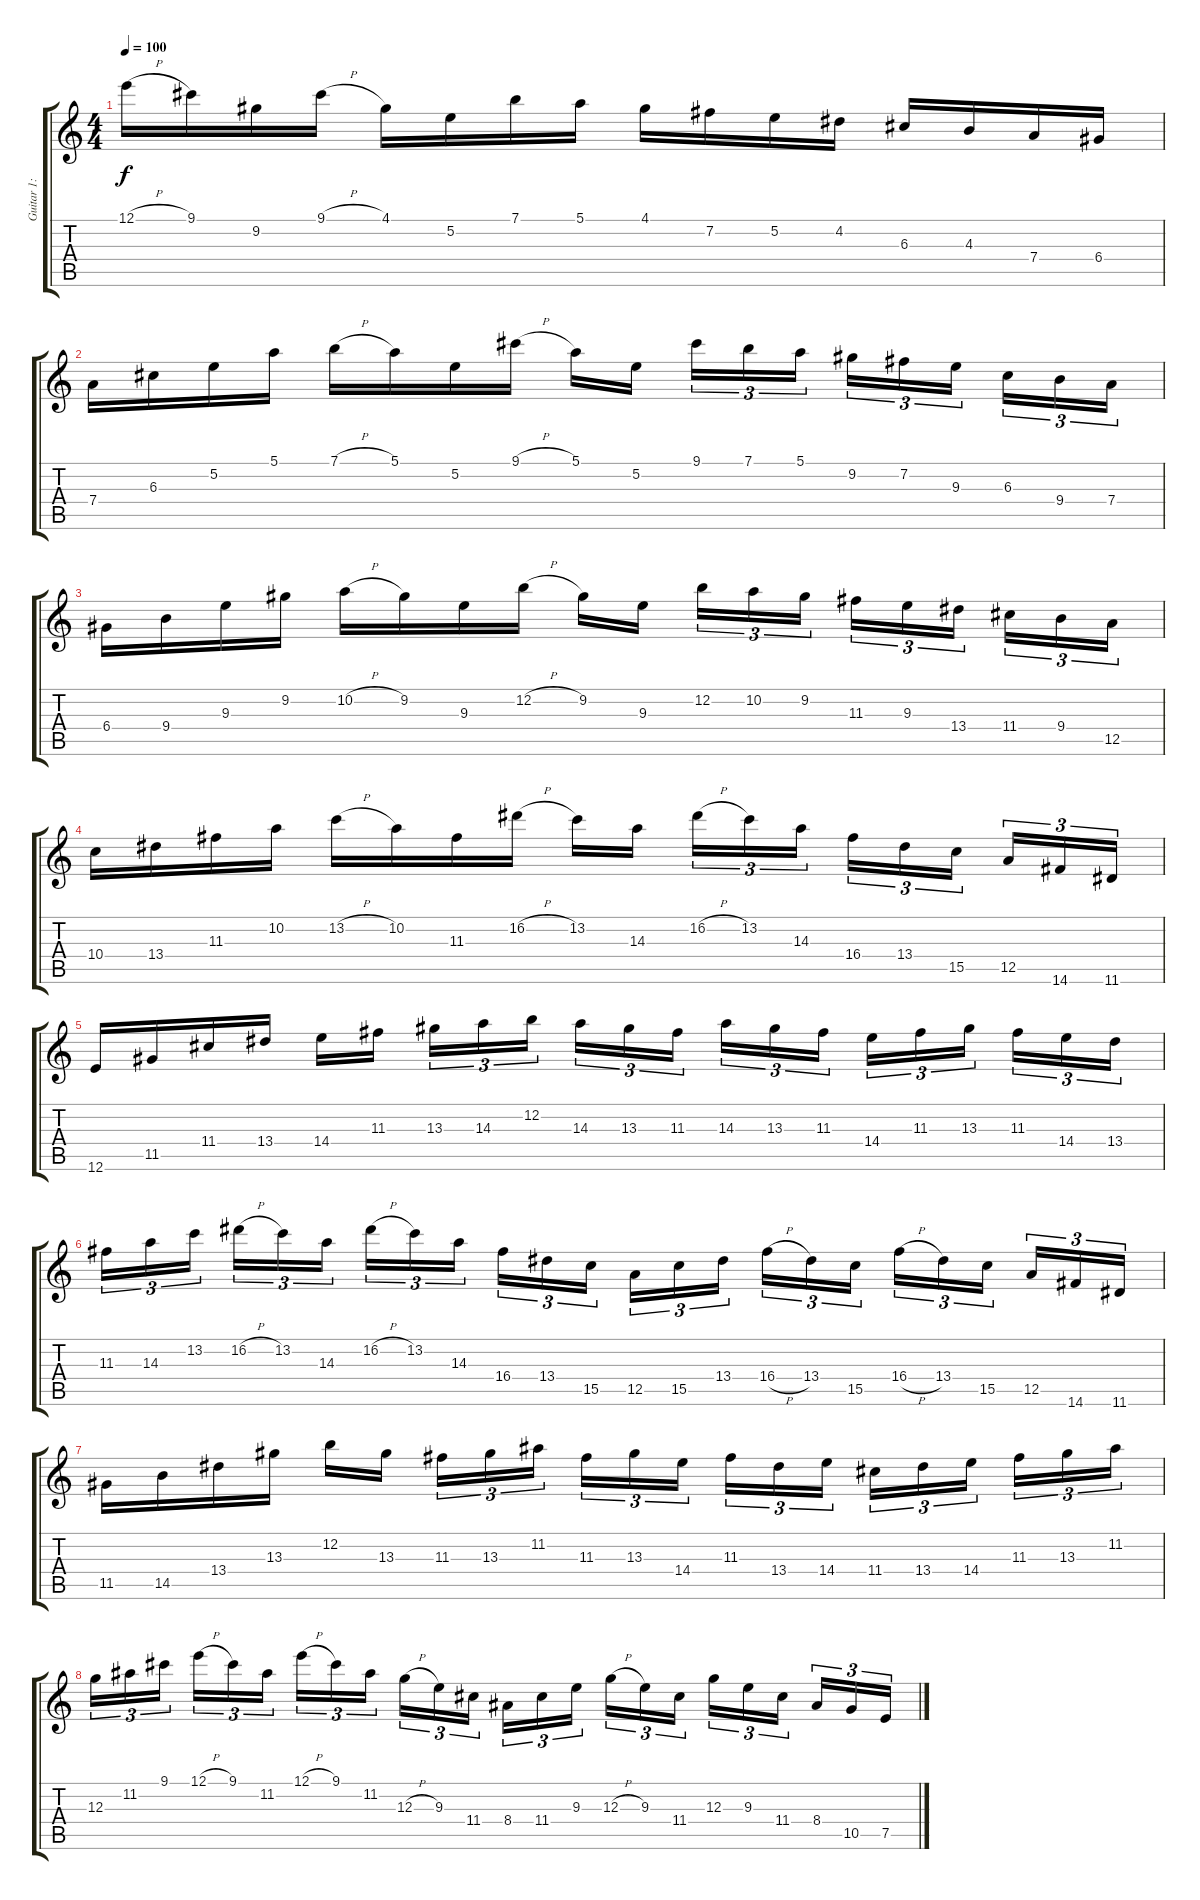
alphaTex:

\track ("Guitar 1: intro/arps" "Guitar 1: ") {instrument electricguitarjazz}
\staff {score tabs}
\tuning (E4 B3 G3 D3 A2 E2) {hide}
\ts (4 4)
\tempo 100
\clef g2
\ks c
12.1{h}.16{dy f} 9.1.16 9.2.16 9.1{h}.16 4.1.16 5.2.16 7.1.16 5.1.16 4.1.16 7.2.16 5.2.16 4.2.16 6.3.16 4.3.16 7.4.16 6.4.16 |
7.4.16 6.3.16 5.2.16 5.1.16 7.1{h}.16 5.1.16 5.2.16 9.1{h}.16 5.1.16 5.2.16{beam splitsecondary} 9.1.16{tu (3 2)} 7.1.16{tu (3 2)} 5.1.16{tu (3 2)} 9.2.16{tu (3 2)} 7.2.16{tu (3 2)} 9.3.16{tu (3 2) beam splitsecondary} 6.3.16{tu (3 2)} 9.4.16{tu (3 2)} 7.4.16{tu (3 2)} |
6.4.16 9.4.16 9.3.16 9.2.16 10.2{h}.16 9.2.16 9.3.16 12.2{h}.16 9.2.16 9.3.16{beam splitsecondary} 12.2.16{tu (3 2)} 10.2.16{tu (3 2)} 9.2.16{tu (3 2)} 11.3.16{tu (3 2)} 9.3.16{tu (3 2)} 13.4.16{tu (3 2) beam splitsecondary} 11.4.16{tu (3 2)} 9.4.16{tu (3 2)} 12.5.16{tu (3 2)} |
10.4.16 13.4.16 11.3.16 10.2.16 13.2{h}.16 10.2.16 11.3.16 16.2{h}.16 13.2.16 14.3.16{beam splitsecondary} 16.2{h}.16{tu (3 2)} 13.2.16{tu (3 2)} 14.3.16{tu (3 2)} 16.4.16{tu (3 2)} 13.4.16{tu (3 2)} 15.5.16{tu (3 2) beam splitsecondary} 12.5.16{tu (3 2)} 14.6.16{tu (3 2)} 11.6.16{tu (3 2)} |
12.6.16 11.5.16 11.4.16 13.4.16 14.4.16 11.3.16{beam splitsecondary} 13.3.16{tu (3 2)} 14.3.16{tu (3 2)} 12.2.16{tu (3 2)} 14.3.16{tu (3 2)} 13.3.16{tu (3 2)} 11.3.16{tu (3 2) beam splitsecondary} 14.3.16{tu (3 2)} 13.3.16{tu (3 2)} 11.3.16{tu (3 2)} 14.4.16{tu (3 2)} 11.3.16{tu (3 2)} 13.3.16{tu (3 2) beam splitsecondary} 11.3.16{tu (3 2)} 14.4.16{tu (3 2)} 13.4.16{tu (3 2)} |
11.3.16{tu (3 2)} 14.3.16{tu (3 2)} 13.2.16{tu (3 2) beam splitsecondary} 16.2{h}.16{tu (3 2)} 13.2.16{tu (3 2)} 14.3.16{tu (3 2)} 16.2{h}.16{tu (3 2)} 13.2.16{tu (3 2)} 14.3.16{tu (3 2) beam splitsecondary} 16.4.16{tu (3 2)} 13.4.16{tu (3 2)} 15.5.16{tu (3 2)} 12.5.16{tu (3 2)} 15.5.16{tu (3 2)} 13.4.16{tu (3 2) beam splitsecondary} 16.4{h}.16{tu (3 2)} 13.4.16{tu (3 2)} 15.5.16{tu (3 2)} 16.4{h}.16{tu (3 2)} 13.4.16{tu (3 2)} 15.5.16{tu (3 2) beam splitsecondary} 12.5.16{tu (3 2)} 14.6.16{tu (3 2)} 11.6.16{tu (3 2)} |
11.5.16 14.5.16 13.4.16 13.3.16 12.2.16 13.3.16{beam splitsecondary} 11.3.16{tu (3 2)} 13.3.16{tu (3 2)} 11.2.16{tu (3 2)} 11.3.16{tu (3 2)} 13.3.16{tu (3 2)} 14.4.16{tu (3 2) beam splitsecondary} 11.3.16{tu (3 2)} 13.4.16{tu (3 2)} 14.4.16{tu (3 2)} 11.4.16{tu (3 2)} 13.4.16{tu (3 2)} 14.4.16{tu (3 2) beam splitsecondary} 11.3.16{tu (3 2)} 13.3.16{tu (3 2)} 11.2.16{tu (3 2)} |
12.3.16{tu (3 2)} 11.2.16{tu (3 2)} 9.1.16{tu (3 2) beam splitsecondary} 12.1{h}.16{tu (3 2)} 9.1.16{tu (3 2)} 11.2.16{tu (3 2)} 12.1{h}.16{tu (3 2)} 9.1.16{tu (3 2)} 11.2.16{tu (3 2) beam splitsecondary} 12.3{h}.16{tu (3 2)} 9.3.16{tu (3 2)} 11.4.16{tu (3 2)} 8.4.16{tu (3 2)} 11.4.16{tu (3 2)} 9.3.16{tu (3 2) beam splitsecondary} 12.3{h}.16{tu (3 2)} 9.3.16{tu (3 2)} 11.4.16{tu (3 2)} 12.3.16{tu (3 2)} 9.3.16{tu (3 2)} 11.4.16{tu (3 2) beam splitsecondary} 8.4.16{tu (3 2)} 10.5.16{tu (3 2)} 7.5.16{tu (3 2)}
